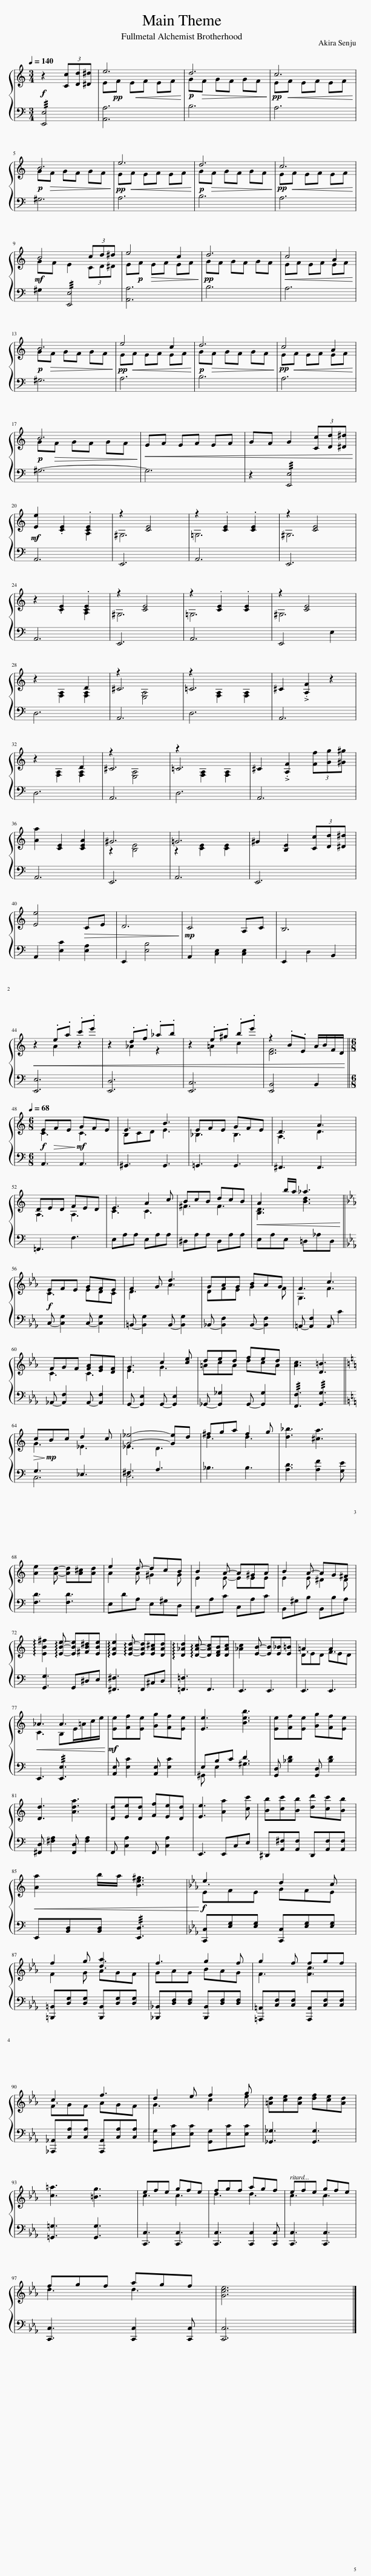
X:1
%%score { ( 1 3 ) | ( 2 4 ) }
L:1/8
Q:1/4=140
M:3/4
I:linebreak $
K:C
V:1 treble
V:3 treble
V:2 bass
V:4 bass
V:1
!f! z2 (3[Cc][Dd][^D^d] | e6 |!p! d6 |!pp! c6 |$!p! B6 | %5
!pp! e6 |!p! d6 |!pp! c6 |$!mf! B4 (3cd^d | e4 c2 | %10
!pp! d6 |!<(! c4 A2!<)! |$!p! B6 |!pp! e4 c2 |!p! d6 | %15
!pp! c4 A2 |$!p! B6 |!<(! EF EF EF | GF G2 (3[Cc][Dd][^D^d]!<)! |$!mf! [Ee]2 .[CE]2 .[CE]2 | %20
 z2 [CE]4 | z2 .[CE]2 .[CE]2 | z2 [CE]4 |$ z2 .[CE]2 .[CE]2 | z2 [CE]4 | %25
 z2 .[CE]2 .[CE]2 | z2 [CE]4 |$ z2 [F,A,]2 [F,A,]2 | z2 [E,A,]4 | =C6 | %30
 ^C2 .[A,F]2 z2 |$ z2 [F,A,]2 [F,A,]2 | z2 [E,A,]4 | =C6 | ^C2 .[A,F]2 (3[Ff][Gg][^G^g] |$ %35
 [Aa]2 [CE]2 [CEA]2 | ^G6 | =G6 | ^G2 [B,E]2 (3[Cc][Dd][^D^d] |$ [Ee]4!>(! CE | %40
 D6!>)! |!mp! C4 A,C | B,6 |$!<(! z2 .e.a .c'.e' | z2 .d.f ._a.b | %45
 z2 .e.^g .b.e' | z2 .B.E A/B/F/D/!<)! ||$[M:6/8][Q:1/4=68]!f! E!>(!FE!>)!!mf! GFE | E3 B3 | EFE GFE | %50
 D3 A3 |$ DED FED | E3 A2 c | BcB dcB |!<(! A2 b/a/ _a3!<)! ||$ %55
[K:Eb]!f! EFE GFE | F2 G d3 | GAG BAG | F3 c3 |$ FGF [FA][EG][DF] | %60
 G3 c2 [ce] | ded fed | [Ac]3 [D=B]3 ||$[K:C]!>(! c!>)!!mp!Bc d2 c | [G_e]4- [Ge]d | %65
 ^fga f2 g | [d_b]3 [^ca]3 |$[K:C] [Ae]2 [Ad]- [Ad][A^c][Ad] | e2 d- dcB | B2 A- A^GA | %70
 B2 A- AG^F |$ !arpeggio![EB^f]2 !arpeggio![EBe]- [EBe][^FB^d][EBe] | !arpeggio![EAe]2 !arpeggio![EAd]- [EAd][EA^c][DAd] | !arpeggio![D_Ad]2 !arpeggio![DAc]- [DAc][DFB][DAc] | [_Ac]2 [EB]- [EB][E_B][E=B] | %75
 DED FED |$!<(! C3 B,E/=A/c/e/!<)! |!mf! [Ee][Ff][Ee] [Gg][Ff][Ee] | [Ee]3 [Beb]3 | [Ee][Ff][Ee] [Gg][Ff][Ee] |$ %80
 [Dd]3 [Ada]3 | [Dd][Ee][Dd] [Ff][Ee][Dd] | [Ee]3 [Aa]2 [cc'] | [Bb][cc'][Bb] [dd'][cc'][Bb] |$!<(! [Aa]2 b/a/ [Be^g]3!<)! | %85
[K:Eb]!f! EFE GFE |$ F2 G AGF | GAG BAG | F3 [Fc]3 |$ FGF AGF | %90
 G3 c2 e | [=Ad][ce][Ad] [df][ce][Ad] |$ [c=a]3 [=Bg]3 | efe gfe | fgf agf | %95
[Q:1/4=67] efe[Q:1/4=65] gfe |$[Q:1/4=62] fgf[Q:1/4=58] ag[Q:1/4=50]f | [Gce]6 |] %98
V:2
 !///![E,,E,]4 | [A,,A,]6 | B,6 | A,6 |$ ^G,6 | %5
 A,6 | B,6 | A,6 |$ ^G,2 !///![E,,E,]4 | [A,,A,]6 | %10
 B,6 | A,6 |$ ^G,6 | A,6 | B,6 | %15
 A,6 |$ ^G,6- | G,6 | z2 !///![E,,E,]4 |$ A,,6 | %20
 E,,6 | A,,6 | E,,6 |$ A,,6 | E,,6 | %25
 A,,6 | E,,4 E,2 |$ D,6 | A,,6 | D,6 | %30
 A,,6 |$ D,6 | A,,6 | D,6 | A,,6 |$ %35
 A,,6 | E,,6 | A,,6 | E,,6 |$ A,,2 [E,C]2 [E,A,]2 | %40
 E,,2 [E,B,]4 | A,,2 [C,E,]2 [C,E,]2 | E,,2 D,2 B,,2 |$ [E,,E,]6 | [E,,D,]6 | %45
 [E,,C,]6 | [E,,B,,]4 B,,2 ||$[M:6/8] A,,3 A,,3 | ^G,,3 G,,3 | =G,,3 G,,3 | %50
 ^F,,3 F,,3 |$ =F,,3 F,3 | E,A,A, E,A,A, | ^D,A,A, D,A,A, | E,A,E, =D,_A,D, ||$ %55
[K:Eb] C,- [C,G,]2 C,- [C,G,]2 | =B,,- [B,,G,]2 B,,- [B,,G,]2 | _B,,- [B,,F,]2 B,,- [B,,F,]2 | =A,,- [A,,F,]2 A,, C2 |$ _A,,- [A,,F,]2 A,,- [A,,F,]2 | %60
 G,,- [G,,E,]2 G,,- [G,,E,]2 | _G,,- [G,,_G,]2 G,,- [G,,G,]2 | !///![F,,F,]3 !///![G,,G,]3 ||$[K:C] G,3 _E,3 | D,6 | %65
 _B,3 B,3 | [A,D]3 [A,F]2 [G,E] |$[K:C] [F,D]3 [F,D]3 | E,DA, E,^G,D, | C,A,C C,A,C | %70
 B,,^G,B, B,,B,A, |$ [G,,G,]3 G,,^D,E, | [^F,,^F,]3 F,,^C,D, | [=F,,=F,]3 F,,3 | E,,3 E,,3 | %75
 E,,3 E,,3 |$ E,,3 !///![E,,E,]3 | [A,,E,] [E,C]2 [A,,E,] [E,C]2 | ^G,, E,2 ^G,3 | [G,,D,] [_B,D]2 [G,,D,] [B,D]2 |$ %80
 [^F,,D,] [^F,A,]2 [F,,D,] [F,A,]2 | F,, [C,A,]2 F,, [C,A,]2 | E,,3 E,,C,E, | ^D,,[A,,^F,][A,,F,] D,,[A,,F,][A,,F,] |$ E,,[B,,D,][B,,D,] !///![E,,D,]3 | %85
[K:Eb] [C,,C,][E,G,][E,G,] [C,,C,][E,G,][E,G,] |$ [=B,,,=B,,][D,G,][D,G,] [B,,,B,,][D,G,][D,G,] | [_B,,,_B,,][D,F,][D,F,] [B,,,B,,][D,F,][D,F,] | [=A,,,=A,,][C,F,][C,F,] [A,,,A,,][C,F,][C,F,] |$ [_A,,,_A,,][C,A,][C,A,] [A,,,A,,][C,A,][C,A,] | %90
 [G,,G,][E,C][E,C] [G,,G,][E,C][E,C] | [_G,,_G,]3 [G,,G,]3 |$ [=G,,=G,]3 [G,,G,]3 | [C,,C,]3 [C,,C,]3 | [C,,C,]3 [C,,C,]2 [C,,C,] | %95
 [C,,C,]3 [C,,C,]3 |$ [C,,C,]3 [C,,C,]2 [C,,C,] | [C,,C,]6 |] %98
V:3
 x4 | E!pp!!<(!F EF EF!<)! | G!>(!F GF GF!>)! | E!<(!F EF EF!<)! |$ G!>(!F GF GF!>)! | %5
 E!<(!F EF EF!<)! | G!>(!F GF GF!>)! | E!<(!F EF EF!<)! |$ GF E2 (3CD^D | E!p!F!>(! EF EF!>)! | %10
 GF GF GF | EF EF EF |$ G!>(!F GF GF!>)! | E!<(!F EF EF!<)! | G!>(!F GF GF!>)! | %15
 E!<(!F EF EF!<)! |$ G!>(!F GF GF!>)! | x6 | x6 |$ x4 A,2 | %20
 ^G,6 | =G,6 | ^G,6 |$ x4 A,2 | ^G,6 | %25
 =G,6 | ^G,6 |$ x4 D2 | ^C6 | z2 [F,A,]2 [F,A,]2 | %30
 x6 |$ x4 D2 | ^C6 | z2 [F,A,]2 [F,A,]2 | x6 |$ %35
 x6 | z2 [B,E]4 | z2 [CE]2 [CE]2 | x6 |$ x6 | %40
 x6 | x6 | x6 |$ x2 A2 z2 | x2 _A2 z2 | %45
 x2 =A2 c2 | [DF]6 ||$[M:6/8] C3 C3 | B,CD E3 | _B,3 B,3 | %50
 A,3 D3 |$ A,3 A,3 | C3 C3 | ^F3 F3 | [B,D]3 [Bd]3 ||$ %55
[K:Eb] C3 EDC | D3 A3 | DFE G2 F | G,3 F3 |$ C3 C3 | %60
 E3 G3 | =AcA dcA | x6 ||$[K:C] G3 _E3 | _E3 D3 | %65
 d3 d3 | x6 |$[K:C] x6 | A2 A ^G2 G | E2 E- EEE | %70
 E2 E ^D2 D |$ x6 | x6 | x6 | x6 | %75
 =A3 A3 |$ _A3 A3 | x6 | x6 | x6 |$ %80
 x6 | x6 | x6 | x6 |$ x6 | %85
[K:Eb] e3 d2 c |$ f2 g [da]3 | f3 g2 f | g2 f fgf |$ c3 f3 | %90
 d2 e f2 g | x6 |$ x6 | c3 c3 | d3 d3 | %95
 c3 c3 |$ d3 d3 | x6 |] %98
V:4
 x4 | x6 | x6 | x6 |$ x6 | %5
 x6 | x6 | x6 |$ x6 | x6 | %10
 x6 | x6 |$ x6 | x6 | x6 | %15
 x6 |$ x6 | x6 | x6 |$ x6 | %20
 x6 | x6 | x6 |$ x6 | x6 | %25
 x6 | x6 |$ x6 | x6 | x6 | %30
 x6 |$ x6 | x6 | x6 | x6 |$ %35
 x6 | x6 | x6 | x6 |$ x6 | %40
 x6 | x6 | x6 |$ x6 | x6 | %45
 x6 | x6 ||$[M:6/8] x6 | x6 | x6 | %50
 x6 |$ x6 | x6 | x6 | x6 ||$ %55
[K:Eb] x6 | x6 | x6 | x6 |$ x6 | %60
 x6 | x6 | x6 ||$[K:C] C,6 | ^F,3 A,3 | %65
 x6 | x6 |$[K:C] x6 | x6 | x6 | %70
 x6 |$ x6 | x6 | x6 | x6 | %75
 x6 |$ x6 | x6 | E,B,C D3 | x6 |$ %80
 x6 | x6 | x6 | x6 |$ x6 | %85
[K:Eb] x6 |$ x6 | x6 | x6 |$ x6 | %90
 x6 | x6 |$ x6 | x6 | x6 | %95
 x6 |$ x6 | x6 |] %98
